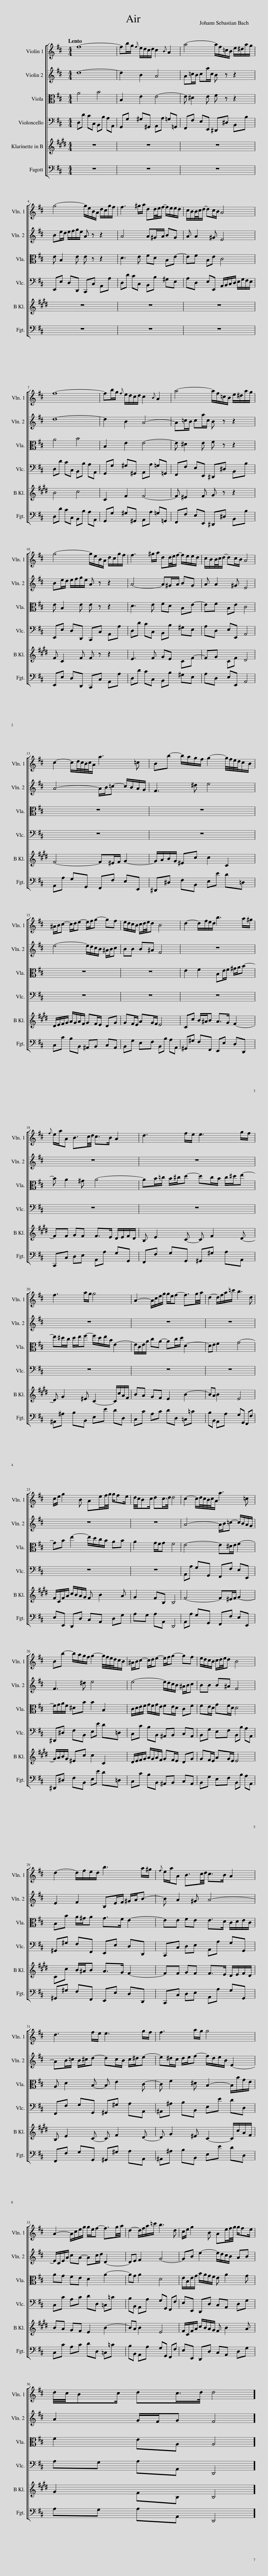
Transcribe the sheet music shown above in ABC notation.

X:1
%%score [ 1 2 3 4 5 6 ]
L:1/8
Q:1/4=34
M:4/4
I:linebreak $
K:D
V:1 treble
V:2 treble
V:3 alto
V:4 bass
V:5 treble transpose=-2
V:6 bass
V:1
 f8- | fb/g/{f} e/d/c/d/ c2{B} A2 | a4- a/f/=c/B/ e/^d/a/g/ |$ g4- g/e/B/A/ d/c/g/f/ | f3 ^g/a/ dd/4e/4f/- f/e/e/d/ | %5
 c/B/B/4c/4d/- dc/B/ A4 |$ f8- | fb/g/{f} e/d/c/d/ c2{B} A2 | a4- a/f/=c/B/ e/^d/a/g/ |$ g4- g/e/B/A/ d/c/g/f/ | %10
 f3 ^g/a/ dd/4e/4f/- f/e/e/d/ | c/B/B/4c/4d/- dc/B/ A4 |$ c2- c/d/4c/4B/4c/4A/ a3 =c | Bb- b/a/g/f/ g2- g/4f/4e/4d/4c/B/ |$ ^A/B/c- c/d/e- e/f/g- gf | %15
 e/d/c/B/ c/d/4e/4d B4 | d2- d/f/e/d/ b3 a/^g/ |${f} e/a/A B3/2c/4d/4 c>B A2 | d3 f/e/ e3 g/f/ |$ f3 a/g/ g4 | %20
 A2- A/c/e/g/ g/e/f- f3/2g/4a/4 | d2- d/f/a/=c'/ b3 d |$ c/e/ g2 B Ae/f/4g/4 g/fe/ | d/4c/4Bc/ dc/>d/ d4 | c2- c/d/4c/4B/4c/4A/ a3 =c |$ %25
 Bb- b/a/g/f/ g2- g/4f/4e/4d/4c/B/ | ^A/B/c- c/d/e- e/f/g- gf | e/d/c/B/ c/d/4e/4d B4 |$ d2- d/f/e/d/ b3 a/^g/ |{f} e/a/A B3/2c/4d/4 c>B A2 |$ %30
 d3 f/e/ e3 g/f/ | f3 a/g/ g4 |$ A2- A/c/e/g/ g/e/f- f3/2g/4a/4 | d2- d/f/a/=c'/ b3 d | c/e/ g2 B Ae/f/4g/4 g/fe/ |$ %35
 d/4c/4Bc/ dc/>d/ d4 |] %36
V:2
 d8- | d2 B2 A4 | A=c/B/ ca/c/ B z z2 |$ Be/d/ e/f/g/e/ A z z2 | A4 A^G/A/ BG | %5
 A A2 ^G E4 |$ d8- | d2 B2 A4- | A=c/B/ ca/c/ B z z2 |$ Be/d/ e/f/g/e/ A z z2 | %10
 A4- A^G/A/ BG | A A2 ^G E4 |$ A4- A/B/=c- c/B/A/G/ | F3 ^d e4 |$ e4- e/d/c/B/ ^A/B/c | %15
 BB B^A F4 | z8 |$ z8 | z8 |$ z8 | %20
 z8 | z8 |$ z8 | z8 | A4- A/B/=c- c/B/A/G/ |$ %25
 F3 ^d e4 | e4- e/d/c/B/ ^A/B/c | BB B^A F4 |$ E2 F2 B,E/F/ ^G/A/B- | B A2 ^G A4- |$ %30
 AB/=c/ B/^c/d- dc/B/ c/^d/e- | e^d/c/ d/e/f- f/d/e/B/ E2- |$ E/C/E/A/ cA- Ac/d/ D2- | DE F2 G4- | GB e2- e/d/c/B/ AB |$ %35
 A2 G/F/G F4 |] %36
V:3
 A4 B4 | B,2 E2 E4- | E ^D2 E F z z2 |$ E B,2 E E z z2 | D3 E FD B,E- | %5
 EF B,E C4 |$ A4 B4 | B,2 E2 E4- | E ^D2 E F z z2 |$ E B,2 E E z z2 | %10
 D3 E FD B,E- | EF B,E C4 |$ z8 | z8 |$ z8 | %15
 z8 | E2 F2 B,E/F/ ^G/A/B- |$ B A2 ^G A4- | AB/=c/ B/^c/d- dc/B/ c/^d/e- |$ e^d/c/ d/e/f- f/d/e/B/ E2- | %20
 E/C/E/A/ cA- Ac/d/ D2- | DE F2 G4- |$ GB e2- e/d/c/B/ AB | A2 G/F/G F4 | E4- E^D/E/ F2- |$ %25
 F/G/A/F/ ^DB B2 B,2 | C/D/E/F/ G/F/G/E/ FE/D/ CF | FE/D/ GF/D/ D4 |$ B,B A/^G/A G>F E2- | EE FE E>D C/D/E/C/ |$ %30
 A, D2 B,- B, E2 C- | C F2 ^D B,2- B,/B/G/E/ |$ AG FE D2 A2- | AG A2 D4 | E/B,/E/G/ B/A/G/F/ E A2 G |$ %35
 F2 EA, A,4 |] %36
V:4
 D,D CC, B,,B, A,A,, | G,,G, ^G,^G,, A,,A, =G,=G,, | F,,F, E,E,, ^D,,^D, B,,B, |$ E,,E, D,D,, C,,C, A,,A, | D,D CC, B,,B, ^G,E, | %5
 A,D, E,E,, A,,/B,,/C,/D,/ E,/G,/F,/E,/ |$ D,D CC, B,,B, A,A,, | G,,G, ^G,^G,, A,,A, =G,=G,, | F,,F, E,E,, ^D,,^D, B,,B, |$ E,,E, D,D,, C,,C, A,,A, | %10
 D,D CC, B,,B, ^G,E, | A,D, E,E,, A,,4 |$ z8 | z8 |$ z8 | %15
 z8 | z8 |$ z8 | z8 |$ z8 | %20
 z8 | z8 |$ z8 | z8 | A,,A, G,G,, F,,F, E,E,, |$ %25
 ^D,,^D, F,B,, E,E D=D, | C,C B,B,, ^A,,B,, C,A,, | B,,G, E,F, B,,B, A,A,, |$ ^G,,^G, F,F,, E,,E, D,D,, | C,,C, D,E, A,,A, G,G,, |$ %30
 F,,F, G,G,, ^G,,^G, A,A,, | ^A,,^A, B,B,, E,E DD, |$ C,C A,C DD, =C,=C | B,B,, A,,A, G,G,, F,,F, | E,E,, D,,D, C,A,, D,G, |$ %35
 A,G, A,A,, D,,4 |] %36
V:5
[K:E] z8 | z8 | z8 |$ z8 | z8 | %5
 z8 |$ B4 c4 | C2 F2 F4- | F ^E2 F G z z2 |$ F C2 F F z z2 | %10
 E3 F GE CF- | FG CF D4 |$ F4- F^E/F/ G2- | G/A/B/G/ ^Ec c2 C2 |$ D/E/F/G/ A/G/A/F/ GF/E/ DG | %15
 GF/E/ AG/F/ E4 | Cc B/^A/B A>G F2- |$ FF GF F>E D/E/F/D/ | B, E2 C- C F2 D- |$ D G2 ^E C2- C/c/A/F/ | %20
 BA GF E2 B2- | BA B2 E4 |$ F/C/F/A/ c/B/A/G/ F B2 A | G2 FB, B,4 | F4- F^E/F/ G2- |$ %25
 G/A/B/G/ ^Ec c2 C2 | D/E/F/G/ A/G/A/F/ GF/E/ DG | GF/E/ AG/E/ E4 |$ Cc B/^A/B A>G F2- | FF GF F>E D/E/F/D/ |$ %30
 B, E2 C- C F2 D- | D G2 ^E C2- C/c/A/F/ |$ BA GF E2 B2- | BA B2 E4 | F/C/F/A/ c/B/A/G/ F B2 A |$ %35
 G2 FB, B,4 |] %36
V:6
 z8 | z8 | z8 |$ z8 | z8 | %5
 z8 |$ D,D CC, B,,B, A,A,, | G,,G, ^G,^G,, A,,A, =G,=G,, | F,,F, E,E,, ^D,,^D, B,,B, |$ E,,E, D,D,, C,,C, A,,A, | %10
 D,D CC, B,,B, ^G,E, | A,D, E,E,, A,,4 |$ A,,A, G,G,, F,,F, E,E,, | ^D,,^D, F,B,, E,E D=D, |$ C,C B,B,, ^A,,B,, C,A,, | %15
 B,,G, E,F, B,,B, A,A,, | ^G,,^G, F,F,, E,,E, D,D,, |$ C,,C, D,E, A,,A, G,G,, | F,,F, G,G,, ^G,,^G, A,A,, |$ ^A,,^A, B,B,, E,E DD, | %20
 C,C A,C DD, =C,=C | B,B,, A,,A, G,G,, F,,F, |$ E,E,, D,,D, C,A,, D,G, | A,G, A,A,, D,,4 | A,,A, G,G,, F,,F, E,E,, |$ %25
 ^D,,^D, F,B,, E,E D=D, | C,C B,B,, ^A,,B,, C,A,, | B,,G, E,F, B,,B, A,A,, |$ ^G,,^G, F,F,, E,,E, D,D,, | C,,C, D,E, A,,A, G,G,, |$ %30
 F,,F, G,G,, ^G,,^G, A,A,, | ^A,,^A, B,B,, E,E DD, |$ C,C A,C DD, =C,=C | B,B,, A,,A, G,G,, F,,F, | E,E,, D,,D, C,A,, D,G, |$ %35
 A,G, A,A,, D,,4 |] %36
